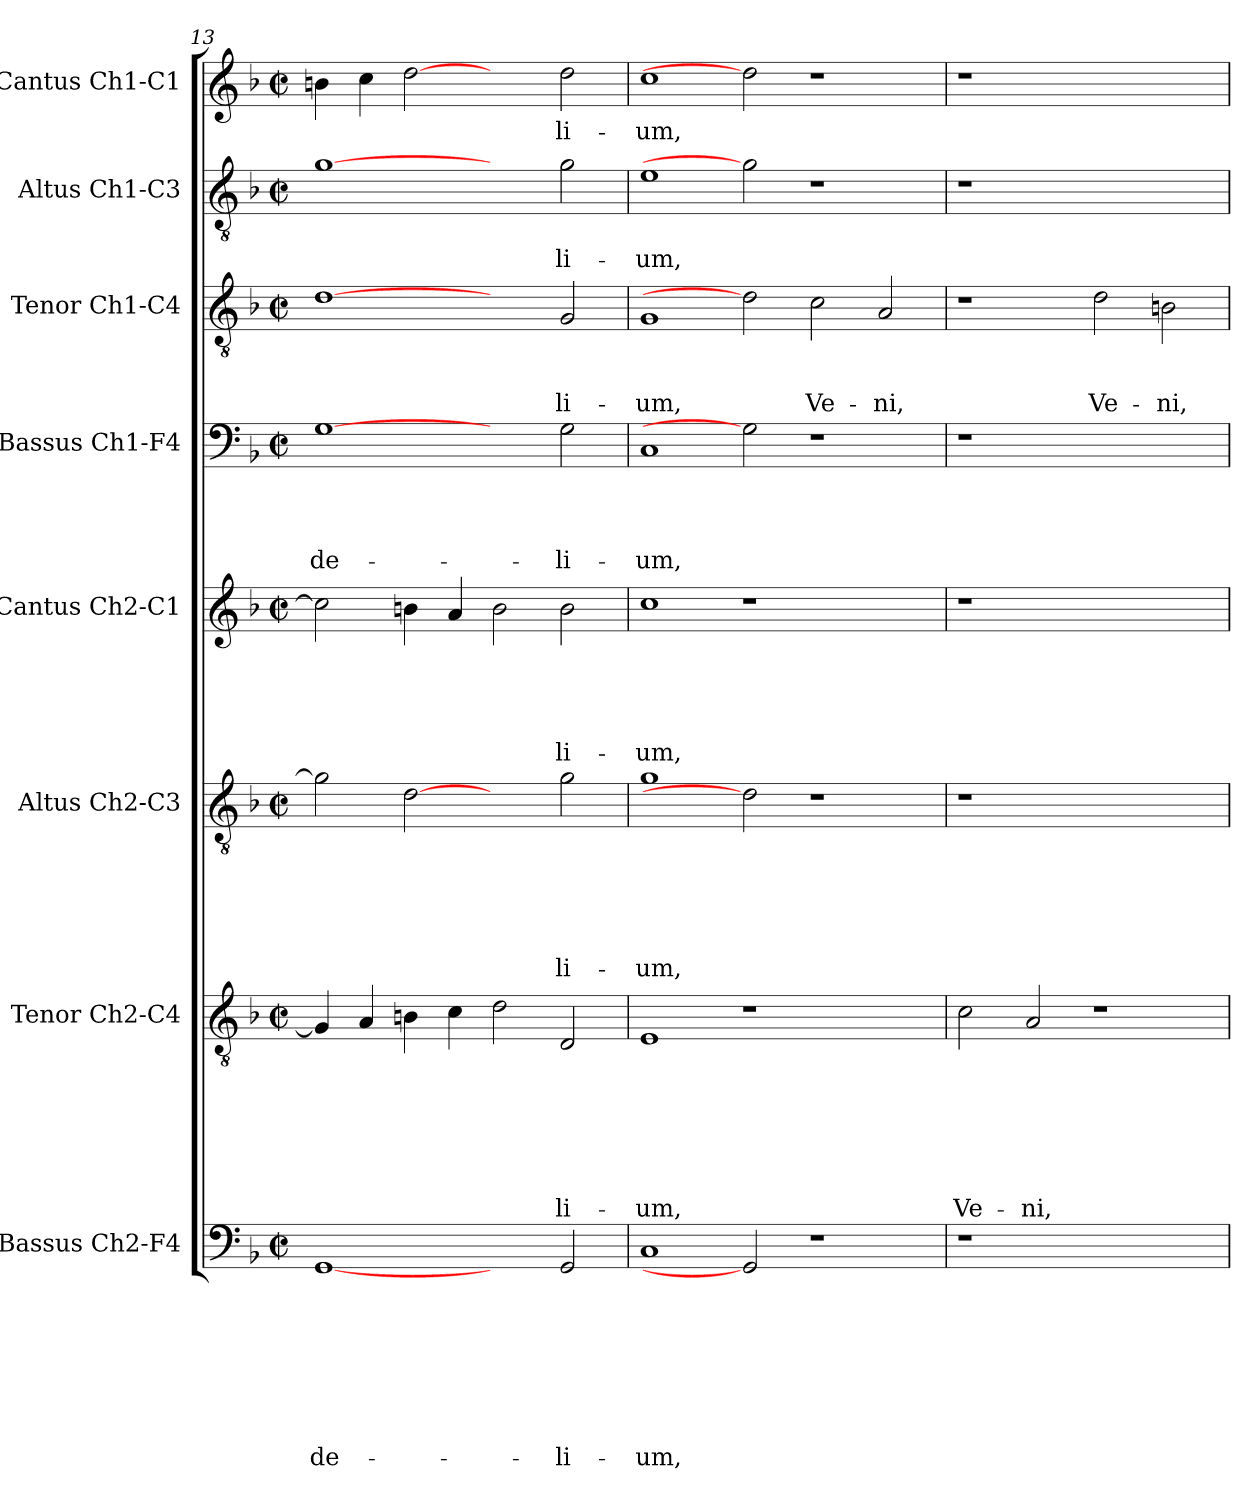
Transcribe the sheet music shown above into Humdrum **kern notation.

**kern	**text	**text	**text	**text	**text	**text	**text	**text	**kern	**text	**text	**text	**text	**text	**text	**text	**kern	**text	**text	**text	**text	**text	**text	**kern	**text	**text	**text	**text	**text	**kern	**text	**text	**text	**text	**kern	**text	**text	**text	**kern	**text	**text	**kern	**text
*part8	*part8	*part8	*part8	*part8	*part8	*part8	*part8	*part8	*part7	*part7	*part7	*part7	*part7	*part7	*part7	*part7	*part6	*part6	*part6	*part6	*part6	*part6	*part6	*part5	*part5	*part5	*part5	*part5	*part5	*part4	*part4	*part4	*part4	*part4	*part3	*part3	*part3	*part3	*part2	*part2	*part2	*part1	*part1
*staff8	*staff8	*staff8	*staff8	*staff8	*staff8	*staff8	*staff8	*staff8	*staff7	*staff7	*staff7	*staff7	*staff7	*staff7	*staff7	*staff7	*staff6	*staff6	*staff6	*staff6	*staff6	*staff6	*staff6	*staff5	*staff5	*staff5	*staff5	*staff5	*staff5	*staff4	*staff4	*staff4	*staff4	*staff4	*staff3	*staff3	*staff3	*staff3	*staff2	*staff2	*staff2	*staff1	*staff1
*I"Bassus Ch2-F4	*	*	*	*	*	*	*	*	*I"Tenor Ch2-C4	*	*	*	*	*	*	*	*I"Altus Ch2-C3	*	*	*	*	*	*	*I"Cantus Ch2-C1	*	*	*	*	*	*I"Bassus Ch1-F4	*	*	*	*	*I"Tenor Ch1-C4	*	*	*	*I"Altus Ch1-C3	*	*	*I"Cantus Ch1-C1	*
*I'B2	*	*	*	*	*	*	*	*	*I'T2	*	*	*	*	*	*	*	*I'A2	*	*	*	*	*	*	*I'C2	*	*	*	*	*	*I'B	*	*	*	*	*I'T	*	*	*	*I'A	*	*	*I'C	*
*clefF4	*	*	*	*	*	*	*	*	*clefGv2	*	*	*	*	*	*	*	*clefGv2	*	*	*	*	*	*	*clefG2	*	*	*	*	*	*clefF4	*	*	*	*	*clefGv2	*	*	*	*clefGv2	*	*	*clefG2	*
*k[b-]	*	*	*	*	*	*	*	*	*k[b-]	*	*	*	*	*	*	*	*k[b-]	*	*	*	*	*	*	*k[b-]	*	*	*	*	*	*k[b-]	*	*	*	*	*k[b-]	*	*	*	*k[b-]	*	*	*k[b-]	*
*F:	*	*	*	*	*	*	*	*	*F:	*	*	*	*	*	*	*	*F:	*	*	*	*	*	*	*F:	*	*	*	*	*	*F:	*	*	*	*	*F:	*	*	*	*F:	*	*	*F:	*
*M2/2	*	*	*	*	*	*	*	*	*M2/2	*	*	*	*	*	*	*	*M2/2	*	*	*	*	*	*	*M2/2	*	*	*	*	*	*M2/2	*	*	*	*	*M2/2	*	*	*	*M2/2	*	*	*M2/2	*
*met(c|)	*	*	*	*	*	*	*	*	*met(c|)	*	*	*	*	*	*	*	*met(c|)	*	*	*	*	*	*	*met(c|)	*	*	*	*	*	*met(c|)	*	*	*	*	*met(c|)	*	*	*	*met(c|)	*	*	*met(c|)	*
=13	=13	=13	=13	=13	=13	=13	=13	=13	=13	=13	=13	=13	=13	=13	=13	=13	=13	=13	=13	=13	=13	=13	=13	=13	=13	=13	=13	=13	=13	=13	=13	=13	=13	=13	=13	=13	=13	=13	=13	=13	=13	=13	=13
!	!	!	!	!	!	!	!	!LO:LY:b	!	!	!	!	!	!	!	!	!	!	!	!	!	!	!	!	!	!	!	!	!	!	!	!	!	!LO:LY:b	!	!	!	!	!	!	!	!	!
[1GG	.	.	.	.	.	.	.	-de-	4G/]	.	.	.	.	.	.	.	2g\]	.	.	.	.	.	.	2cc\]	.	.	.	.	.	[1G	.	.	.	-de-	[1d	.	.	.	[1g	.	.	4bn\	.
.	.	.	.	.	.	.	.	.	4A/	.	.	.	.	.	.	.	.	.	.	.	.	.	.	.	.	.	.	.	.	.	.	.	.	.	.	.	.	.	.	.	.	4cc\	.
.	.	.	.	.	.	.	.	.	4Bn\	.	.	.	.	.	.	.	[2d	.	.	.	.	.	.	4bn\	.	.	.	.	.	.	.	.	.	.	.	.	.	.	.	.	.	[2dd	.
.	.	.	.	.	.	.	.	.	4c\	.	.	.	.	.	.	.	.	.	.	.	.	.	.	4a/	.	.	.	.	.	.	.	.	.	.	.	.	.	.	.	.	.	.	.
2ryy	.	.	.	.	.	.	.	.	2d\	.	.	.	.	.	.	.	2ryy	.	.	.	.	.	.	2b\	.	.	.	.	.	2ryy	.	.	.	.	2ryy	.	.	.	2ryy	.	.	2ryy	.
!	!	!	!	!	!	!	!	!LO:LY:b	!	!	!	!	!	!	!	!LO:LY:b	!	!	!	!	!	!	!LO:LY:b	!	!	!	!	!	!LO:LY:b	!	!	!	!	!LO:LY:b	!	!	!	!LO:LY:b	!	!	!LO:LY:b	!	!LO:LY:b
2GG/	.	.	.	.	.	.	.	-li-	2D/	.	.	.	.	.	.	-li-	2g\	.	.	.	.	.	-li-	2b\	.	.	.	.	-li-	2G\	.	.	.	-li-	2G/	.	.	-li-	2g\	.	-li-	2dd\	-li-
=14	=14	=14	=14	=14	=14	=14	=14	=14	=14	=14	=14	=14	=14	=14	=14	=14	=14	=14	=14	=14	=14	=14	=14	=14	=14	=14	=14	=14	=14	=14	=14	=14	=14	=14	=14	=14	=14	=14	=14	=14	=14	=14	=14
!	!	!	!	!	!	!	!	!LO:LY:b	!	!	!	!	!	!	!	!LO:LY:b	!	!	!	!	!	!	!LO:LY:b	!	!	!	!	!	!LO:LY:b	!	!	!	!	!LO:LY:b	!	!	!	!LO:LY:b	!	!	!LO:LY:b	!	!LO:LY:b
1C	.	.	.	.	.	.	.	-um,	1E	.	.	.	.	.	.	-um,	1g	.	.	.	.	.	-um,	1cc	.	.	.	.	-um,	1C	.	.	.	-um,	1G	.	.	-um,	1e	.	-um,	1cc	-um,
2GG]	.	.	.	.	.	.	.	.	1r	.	.	.	.	.	.	.	2d]	.	.	.	.	.	.	1r	.	.	.	.	.	2G]	.	.	.	.	2d]	.	.	.	2g]	.	.	2dd]	.
!	!	!	!	!	!	!	!	!	!	!	!	!	!	!	!	!	!	!	!	!	!	!	!	!	!	!	!	!	!	!	!	!	!	!	!	!	!	!LO:LY:b	!	!	!	!	!
1r	.	.	.	.	.	.	.	.	.	.	.	.	.	.	.	.	1r	.	.	.	.	.	.	.	.	.	.	.	.	1r	.	.	.	.	2c\	.	.	Ve-	1r	.	.	1r	.
!	!	!	!	!	!	!	!	!	!	!	!	!	!	!	!	!	!	!	!	!	!	!	!	!	!	!	!	!	!	!	!	!	!	!	!	!	!	!LO:LY:b	!	!	!	!	!
.	.	.	.	.	.	.	.	.	2ryy	.	.	.	.	.	.	.	.	.	.	.	.	.	.	2ryy	.	.	.	.	.	.	.	.	.	.	2A/	.	.	-ni,	.	.	.	.	.
=15	=15	=15	=15	=15	=15	=15	=15	=15	=15	=15	=15	=15	=15	=15	=15	=15	=15	=15	=15	=15	=15	=15	=15	=15	=15	=15	=15	=15	=15	=15	=15	=15	=15	=15	=15	=15	=15	=15	=15	=15	=15	=15	=15
!	!	!	!	!	!	!	!	!	!	!	!	!	!	!	!	!LO:LY:b	!	!	!	!	!	!	!	!	!	!	!	!	!	!	!	!	!	!	!	!	!	!	!	!	!	!	!
1r	.	.	.	.	.	.	.	.	2c\	.	.	.	.	.	.	Ve-	1r	.	.	.	.	.	.	1r	.	.	.	.	.	1r	.	.	.	.	1r	.	.	.	1r	.	.	1r	.
!	!	!	!	!	!	!	!	!	!	!	!	!	!	!	!	!LO:LY:b	!	!	!	!	!	!	!	!	!	!	!	!	!	!	!	!	!	!	!	!	!	!	!	!	!	!	!
.	.	.	.	.	.	.	.	.	2A/	.	.	.	.	.	.	-ni,	.	.	.	.	.	.	.	.	.	.	.	.	.	.	.	.	.	.	.	.	.	.	.	.	.	.	.
!	!	!	!	!	!	!	!	!	!	!	!	!	!	!	!	!	!	!	!	!	!	!	!	!	!	!	!	!	!	!	!	!	!	!	!	!	!	!LO:LY:b	!	!	!	!	!
1ryy	.	.	.	.	.	.	.	.	1r	.	.	.	.	.	.	.	1ryy	.	.	.	.	.	.	1ryy	.	.	.	.	.	1ryy	.	.	.	.	2d\	.	.	Ve-	1ryy	.	.	1ryy	.
!	!	!	!	!	!	!	!	!	!	!	!	!	!	!	!	!	!	!	!	!	!	!	!	!	!	!	!	!	!	!	!	!	!	!	!	!	!	!LO:LY:b	!	!	!	!	!
.	.	.	.	.	.	.	.	.	.	.	.	.	.	.	.	.	.	.	.	.	.	.	.	.	.	.	.	.	.	.	.	.	.	.	2Bn\	.	.	-ni,	.	.	.	.	.
=	=	=	=	=	=	=	=	=	=	=	=	=	=	=	=	=	=	=	=	=	=	=	=	=	=	=	=	=	=	=	=	=	=	=	=	=	=	=	=	=	=	=	=
*-	*-	*-	*-	*-	*-	*-	*-	*-	*-	*-	*-	*-	*-	*-	*-	*-	*-	*-	*-	*-	*-	*-	*-	*-	*-	*-	*-	*-	*-	*-	*-	*-	*-	*-	*-	*-	*-	*-	*-	*-	*-	*-	*-
